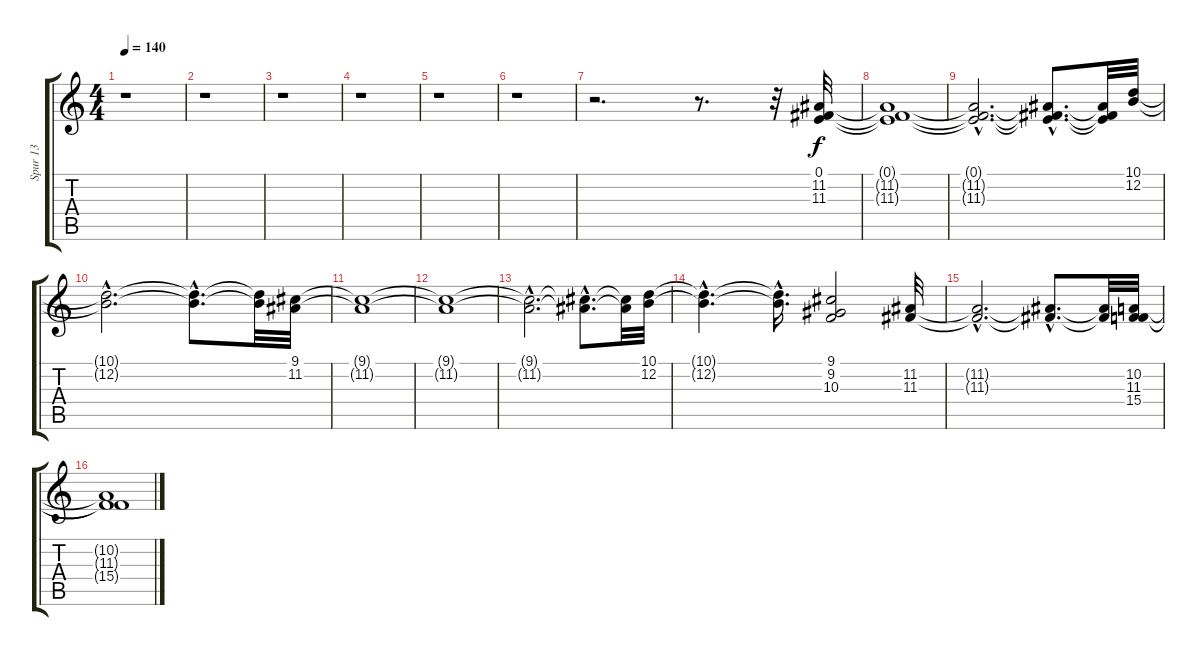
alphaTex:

\track ("Spur 13" "Spur 13") {instrument stringensemble1}
\staff {score tabs}
\tuning (E4 B3 G3 D3 A2 E2) {hide}
\ts (4 4)
\tempo 140
\clef g2
\ks c
r.1{dy f} |
r.1 |
r.1 |
r.1 |
r.1 |
r.1 |
r.2{d} r.8{d} r.32 (0.1 11.2 11.3).32 |
(0.1{t} 11.2{t} 11.3{t}).1 |
(0.1{hac t} 11.2{hac t} 11.3{hac t}).2{d} (0.1{hac t} 11.2{hac t} 11.3{hac t}).8{d} (0.1{t} 11.2{t} 11.3{t}).32 (10.1 12.2).32 |
(10.1{hac t} 12.2{hac t}).2{d} (10.1{hac t} 12.2{hac t}).8{d} (10.1{t} 12.2{t}).32 (9.1 11.2).32 |
(9.1{t} 11.2{t}).1 |
(9.1{t} 11.2{t}).1 |
(9.1{hac t} 11.2{hac t}).2{d} (9.1{hac t} 11.2{hac t}).8{d} (9.1{t} 11.2{t}).32 (10.1 12.2).32 |
(10.1{hac t} 12.2{hac t}).4{d} (10.1{hac t} 12.2{hac t}).16{d} (9.1 9.2 10.3).2 (11.2 11.3).32 |
(11.2{hac t} 11.3{hac t}).2{d} (11.2{hac t} 11.3{hac t}).8{d} (11.2{t} 11.3{t}).32 (10.2 11.3 15.4).32 |
(10.2{t} 11.3{t} 15.4{t}).1
